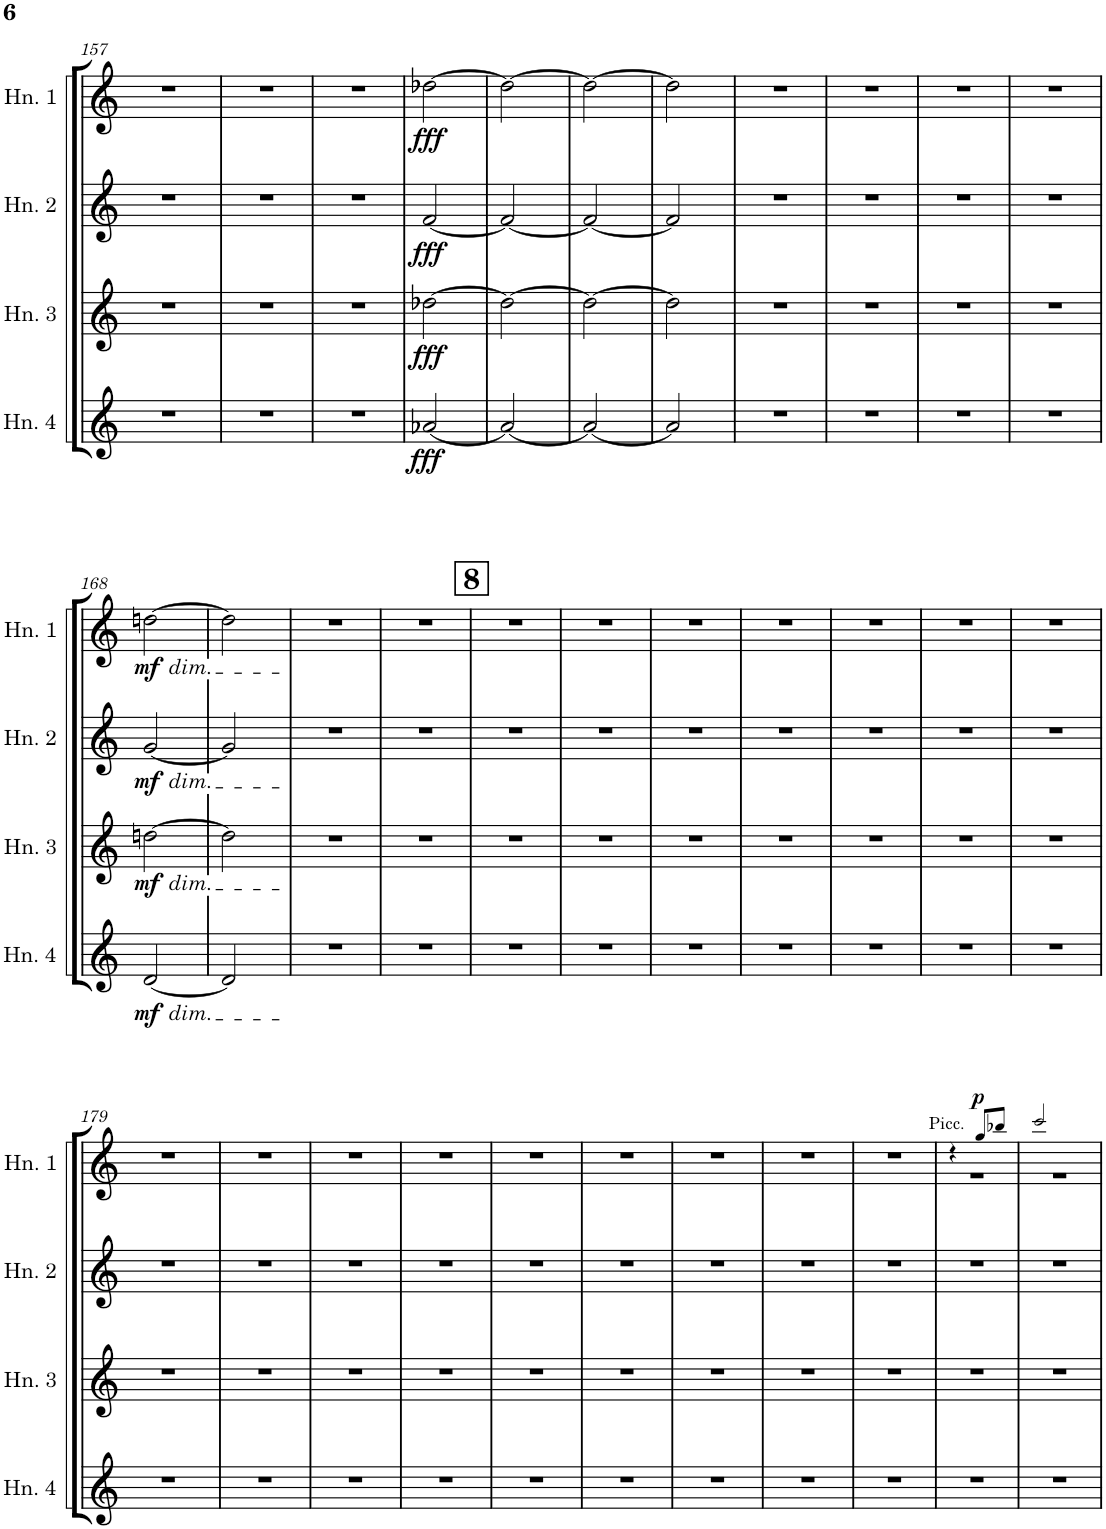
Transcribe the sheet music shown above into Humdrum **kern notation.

**kern	**dynam	**kern	**dynam	**kern	**dynam	**kern	**dynam
*part4	*part4	*part3	*part3	*part2	*part2	*part1	*part1
*staff4	*staff4	*staff3	*staff3	*staff2	*staff2	*staff1	*staff1
*I"Horn 4	*	*I"Horn 3	*	*I"Horn 2	*	*I"Horn 1	*
*I'Hn. 4	*	*I'Hn. 3	*	*I'Hn. 2	*	*I'Hn. 1	*
!!LO:PB:g=z
*clefG2	*	*clefG2	*	*clefG2	*	*clefG2	*
*Trd4c7	*	*Trd4c7	*	*Trd4c7	*	*Trd4c7	*
*k[]	*	*k[]	*	*k[]	*	*k[]	*
*M2/4	*	*M2/4	*	*M2/4	*	*M2/4	*
=157	=157	=157	=157	=157	=157	=157	=157
2r	.	2r	.	2r	.	2r	.
=158	=158	=158	=158	=158	=158	=158	=158
2r	.	2r	.	2r	.	2r	.
=159	=159	=159	=159	=159	=159	=159	=159
2r	.	2r	.	2r	.	2r	.
=160	=160	=160	=160	=160	=160	=160	=160
!	!LO:DY:b	!	!LO:DY:b	!	!LO:DY:b	!	!LO:DY:b
[2a-X/	fff	[2dd-X\	fff	[2f/	fff	[2dd-X\	fff
=161	=161	=161	=161	=161	=161	=161	=161
2a-/_	.	2dd-\_	.	2f/_	.	2dd-\_	.
=162	=162	=162	=162	=162	=162	=162	=162
2a-/_	.	2dd-\_	.	2f/_	.	2dd-\_	.
=163	=163	=163	=163	=163	=163	=163	=163
2a-/]	.	2dd-\]	.	2f/]	.	2dd-\]	.
=164	=164	=164	=164	=164	=164	=164	=164
2r	.	2r	.	2r	.	2r	.
=165	=165	=165	=165	=165	=165	=165	=165
2r	.	2r	.	2r	.	2r	.
=166	=166	=166	=166	=166	=166	=166	=166
2r	.	2r	.	2r	.	2r	.
=167	=167	=167	=167	=167	=167	=167	=167
2r	.	2r	.	2r	.	2r	.
!!LO:LB:g=z
=168	=168	=168	=168	=168	=168	=168	=168
!	!	!	!	!	!	!LO:TX:b:i:t=dim.	!
!	!	!	!	!LO:TX:b:i:t=dim.	!	!	!
!	!	!LO:TX:b:i:t=dim.	!	!	!	!	!
!LO:TX:b:i:t=dim.	!	!	!	!	!	!	!
!	!LO:DY:b	!	!LO:DY:b	!	!LO:DY:b	!	!LO:DY:b
[2d/	mf	[2ddn\	mf	[2g/	mf	[2ddn\	mf
=169	=169	=169	=169	=169	=169	=169	=169
2d/]	.	2dd\]	.	2g/]	.	2dd\]	.
=170	=170	=170	=170	=170	=170	=170	=170
2r	.	2r	.	2r	.	2r	.
=171	=171	=171	=171	=171	=171	=171	=171
2r	.	2r	.	2r	.	2r	.
!!LO:REH:place=s1:a:B:cj:fs=14:t=8
=172	=172	=172	=172	=172	=172	=172	=172
2r	.	2r	.	2r	.	2r	.
=173	=173	=173	=173	=173	=173	=173	=173
2r	.	2r	.	2r	.	2r	.
=174	=174	=174	=174	=174	=174	=174	=174
2r	.	2r	.	2r	.	2r	.
=175	=175	=175	=175	=175	=175	=175	=175
2r	.	2r	.	2r	.	2r	.
=176	=176	=176	=176	=176	=176	=176	=176
2r	.	2r	.	2r	.	2r	.
=177	=177	=177	=177	=177	=177	=177	=177
2r	.	2r	.	2r	.	2r	.
=178	=178	=178	=178	=178	=178	=178	=178
2r	.	2r	.	2r	.	2r	.
!!LO:LB:g=z
=179	=179	=179	=179	=179	=179	=179	=179
2r	.	2r	.	2r	.	2r	.
=180	=180	=180	=180	=180	=180	=180	=180
2r	.	2r	.	2r	.	2r	.
=181	=181	=181	=181	=181	=181	=181	=181
2r	.	2r	.	2r	.	2r	.
=182	=182	=182	=182	=182	=182	=182	=182
2r	.	2r	.	2r	.	2r	.
=183	=183	=183	=183	=183	=183	=183	=183
2r	.	2r	.	2r	.	2r	.
=184	=184	=184	=184	=184	=184	=184	=184
2r	.	2r	.	2r	.	2r	.
=185	=185	=185	=185	=185	=185	=185	=185
2r	.	2r	.	2r	.	2r	.
=186	=186	=186	=186	=186	=186	=186	=186
2r	.	2r	.	2r	.	2r	.
=187	=187	=187	=187	=187	=187	=187	=187
2r	.	2r	.	2r	.	2r	.
!	!	!	!	!	!	!LO:TX:a:t=Picc.	!
=188	=188	=188	=188	=188	=188	=188	=188
*	*	*	*	*	*	*^	*
2r	.	2r	.	2r	.	4r	2r	.
!	!	!	!	!	!	!	!	!LO:DY:a
.	.	.	.	.	.	8gg!/L	.	p
.	.	.	.	.	.	8bb-X!/J	.	.
=189	=189	=189	=189	=189	=189	=189	=189	=189
2r	.	2r	.	2r	.	2ccc!/	2r	.
*	*	*	*	*	*	*v	*v	*
=	=	=	=	=	=	=	=
*-	*-	*-	*-	*-	*-	*-	*-
